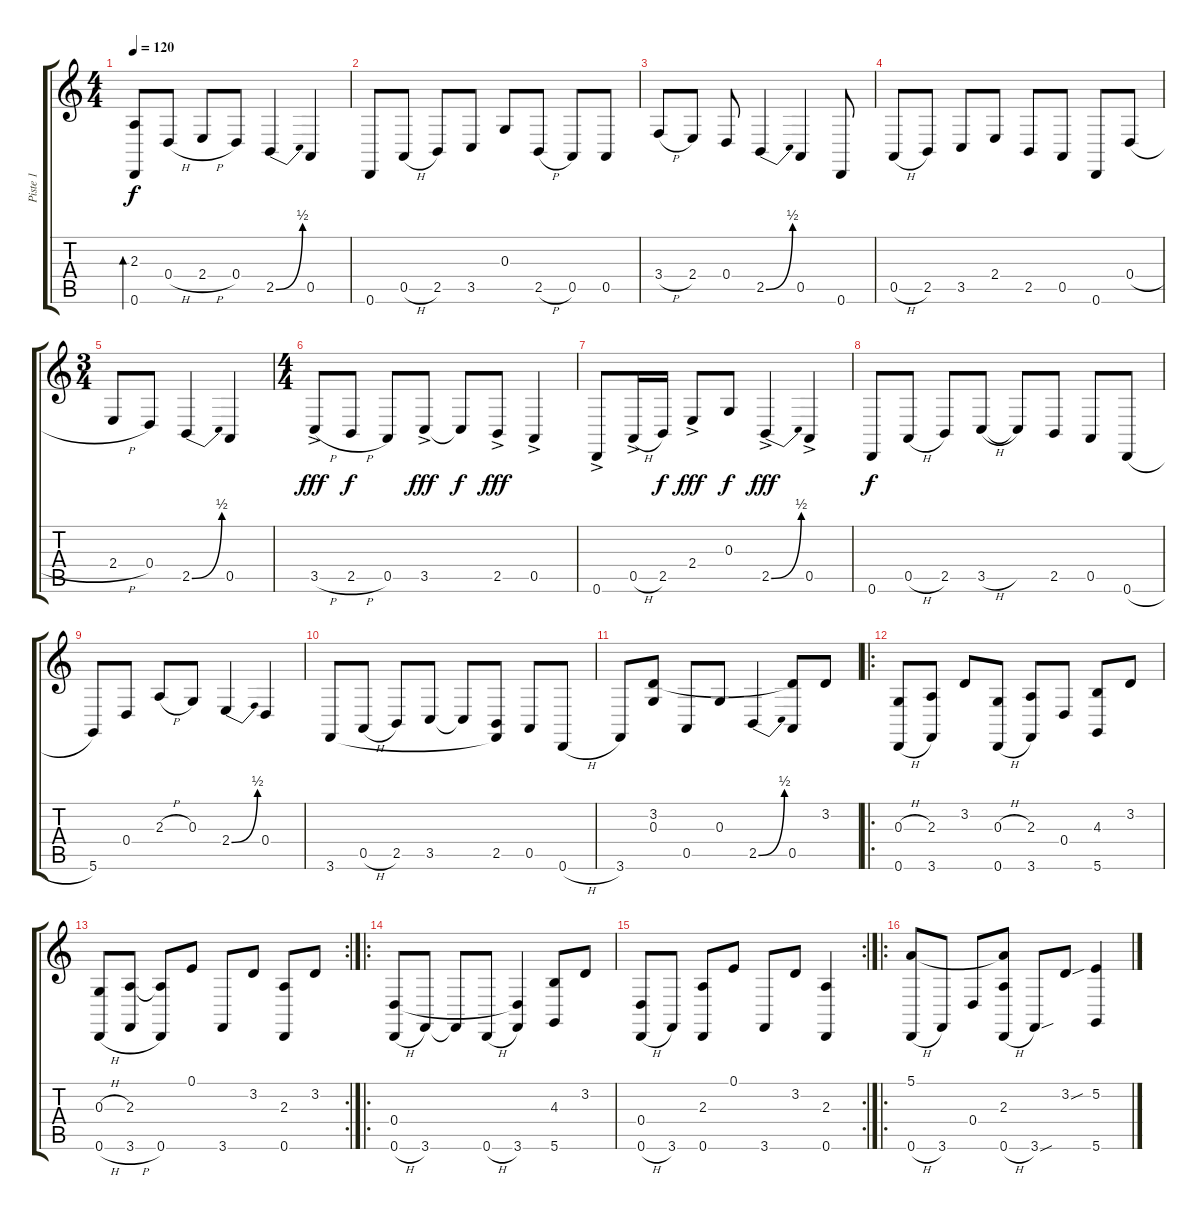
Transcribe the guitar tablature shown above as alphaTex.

\track ("Piste 1" "Piste 1") {instrument acousticgrandpiano}
\staff {score tabs}
\tuning (E4 B3 G3 D3 A2 D2) {hide}
\ts (4 4)
\tempo 120
\clef g2
\ks c
(2.3 0.6).8{bd 240 dy f} 0.4{h}.8 2.4{h}.8 0.4.8 2.5{be (bend 0 0 60 2)}.4 0.5.4 |
0.6.8 0.5{h}.8 2.5.8 3.5.8 0.3.8 2.5{h}.8 0.5.8 0.5.8 |
3.4{h}.8 2.4.8 0.4.8 2.5{be (bend 0 0 60 2)}.4 0.5.4 0.6.8 |
0.5{h}.8 2.5.8 3.5.8 2.4.8 2.5.8 0.5.8 0.6.8 0.4{h}.8 |
\ts (3 4)
2.4{h}.8 0.4.8 2.5{be (bend 0 0 60 2)}.4 0.5.4 |
\ts (4 4)
3.5{h ac}.8{dy fff} 2.5{h}.8{dy f} 0.5.8 3.5{ac}.8{dy fff} 3.5{t}.8{dy f} 2.5{ac}.8{dy fff} 0.5{ac}.4 |
0.6{ac}.8 0.5{h ac}.16 2.5.16{dy f} 2.4{ac}.8{dy fff} 0.3.8{dy f} 2.5{be (bend 0 0 60 2) ac}.4{dy fff} 0.5{ac}.4 |
0.6.8{dy f} 0.5{h}.8 2.5.8 3.5{h}.8 3.5{t}.8 2.5.8 0.5.8 0.6{h}.8 |
5.6.8 0.4.8 2.3{h}.8 0.3.8 2.4{be (bend 0 0 60 2)}.4 0.4.4 |
3.6.8 0.5{h}.8 2.5.8 3.5.8 3.5{t}.8 (2.5 3.6{t}).8 0.5.8 0.6{h}.8 |
3.6.8 (3.2 0.3).8 0.5.8 0.3.8 2.5{be (bend 0 0 60 2)}.4 (3.2{t} 0.5).8 3.2.8 |
\ro
(0.3{h} 0.6{h}).8 (2.3 3.6).8 3.2.8 (0.3{h} 0.6{h}).8 (2.3 3.6).8 0.4.8 (4.3 5.6).8 3.2.8 |
\rc 2
(0.3{h} 0.6{h}).8 (2.3 3.6{h}).8 (2.3{t} 0.6).8 0.1.8 3.6.8 3.2.8 (2.3 0.6).8 3.2.8 |
\ro
(0.4 0.6{h}).8 3.6.8 3.6{t}.8 0.6{h}.8 (0.4{t} 3.6).4 (4.3 5.6).8 3.2.8 |
\rc 2
(0.4 0.6{h}).8 3.6.8 (2.3 0.6).8 0.1.8 3.6.8 3.2.8 (2.3 0.6).4 |
\ro
(5.1 0.6{h}).8 3.6.8 0.4.8 (5.1{t} 2.3 0.6{h}).8 3.6{sou}.8 3.2{sou}.8 (5.2 5.6).4
